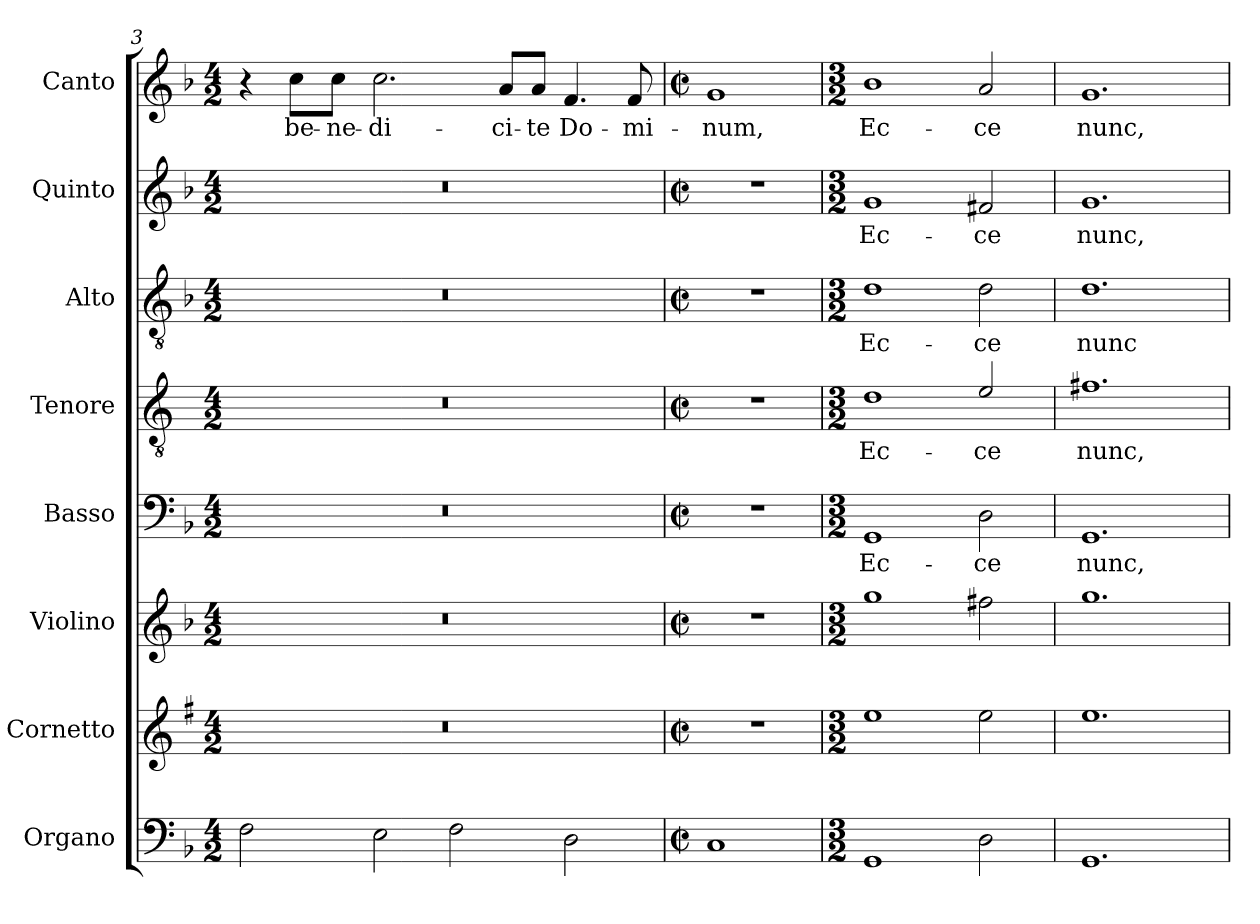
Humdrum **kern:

**kern	**kern	**kern	**kern	**text	**kern	**text	**kern	**text	**kern	**text	**kern	**text
*part8	*part7	*part6	*part5	*part5	*part4	*part4	*part3	*part3	*part2	*part2	*part1	*part1
*staff8	*staff7	*staff6	*staff5	*staff5	*staff4	*staff4	*staff3	*staff3	*staff2	*staff2	*staff1	*staff1
*I"Organo	*I"Cornetto	*I"Violino	*I"Basso	*	*I"Tenore	*	*I"Alto	*	*I"Quinto	*	*I"Canto	*
*I'Or	*I'Cto.	*I'Vln.	*I'B	*	*I'T	*	*I'A	*	*	*	*I'C	*
*clefF4	*clefG2	*clefG2	*clefF4	*	*clefGv2	*	*clefGv2	*	*clefG2	*	*clefG2	*
*	*ITrd1c2	*	*	*	*ITrd4c7	*	*	*	*	*	*	*
*k[b-]	*k[b-]	*k[b-]	*k[b-]	*	*k[b-]	*	*k[b-]	*	*k[b-]	*	*k[b-]	*
*F:	*F:	*F:	*F:	*	*F:	*	*F:	*	*F:	*	*F:	*
*M4/2	*M4/2	*M4/2	*M4/2	*	*M4/2	*	*M4/2	*	*M4/2	*	*M4/2	*
=3	=3	=3	=3	=3	=3	=3	=3	=3	=3	=3	=3	=3
2F\	0r	0r	0r	.	0r	.	0r	.	0r	.	4r	.
!	!	!	!	!	!	!	!	!	!	!	!	!LO:LY:b
.	.	.	.	.	.	.	.	.	.	.	8cc\L	be-
!	!	!	!	!	!	!	!	!	!	!	!	!LO:LY:b
.	.	.	.	.	.	.	.	.	.	.	8cc\J	-ne-
!	!	!	!	!	!	!	!	!	!	!	!	!LO:LY:b
2E\	.	.	.	.	.	.	.	.	.	.	2.cc\	-di-
2F\	.	.	.	.	.	.	.	.	.	.	.	.
!	!	!	!	!	!	!	!	!	!	!	!	!LO:LY:b
.	.	.	.	.	.	.	.	.	.	.	8a/L	-ci-
!	!	!	!	!	!	!	!	!	!	!	!	!LO:LY:b
.	.	.	.	.	.	.	.	.	.	.	8a/J	-te
!	!	!	!	!	!	!	!	!	!	!	!	!LO:LY:b
2D\	.	.	.	.	.	.	.	.	.	.	4.f/	Do-
!	!	!	!	!	!	!	!	!	!	!	!	!LO:LY:b
.	.	.	.	.	.	.	.	.	.	.	8f/	-mi-
=4	=4	=4	=4	=4	=4	=4	=4	=4	=4	=4	=4	=4
*M2/2	*M2/2	*M2/2	*M2/2	*	*M2/2	*	*M2/2	*	*M2/2	*	*M2/2	*
*met(c|)	*met(c|)	*met(c|)	*met(c|)	*	*met(c|)	*	*met(c|)	*	*met(c|)	*	*met(c|)	*
!	!	!	!	!	!	!	!	!	!	!	!	!LO:LY:b
1C	1r	1r	1r	.	1r	.	1r	.	1r	.	1g	-num,
!!LO:PB:g=z
=5	=5	=5	=5	=5	=5	=5	=5	=5	=5	=5	=5	=5
*M3/2	*M3/2	*M3/2	*M3/2	*	*M3/2	*	*M3/2	*	*M3/2	*	*M3/2	*
!	!	!	!	!LO:LY:b	!	!LO:LY:b	!	!LO:LY:b	!	!LO:LY:b	!	!LO:LY:b
1GG	1dd	1gg	1GG	Ec-	1G	Ec-	1d	Ec-	1g	Ec-	1b-	Ec-
!	!	!	!	!LO:LY:b	!	!LO:LY:b	!	!LO:LY:b	!	!LO:LY:b	!	!LO:LY:b
2D\	2dd\	2ff#X\	2D\	-ce	2A/	-ce	2d\	-ce	2f#X/	-ce	2a/	-ce
=6	=6	=6	=6	=6	=6	=6	=6	=6	=6	=6	=6	=6
!	!	!	!	!LO:LY:b	!	!LO:LY:b	!	!LO:LY:b	!	!LO:LY:b	!	!LO:LY:b
1.GG	1.dd	1.gg	1.GG	nunc,	1.Bn	nunc,	1.d	nunc	1.g	nunc,	1.g	nunc,
=	=	=	=	=	=	=	=	=	=	=	=	=
*-	*-	*-	*-	*-	*-	*-	*-	*-	*-	*-	*-	*-
